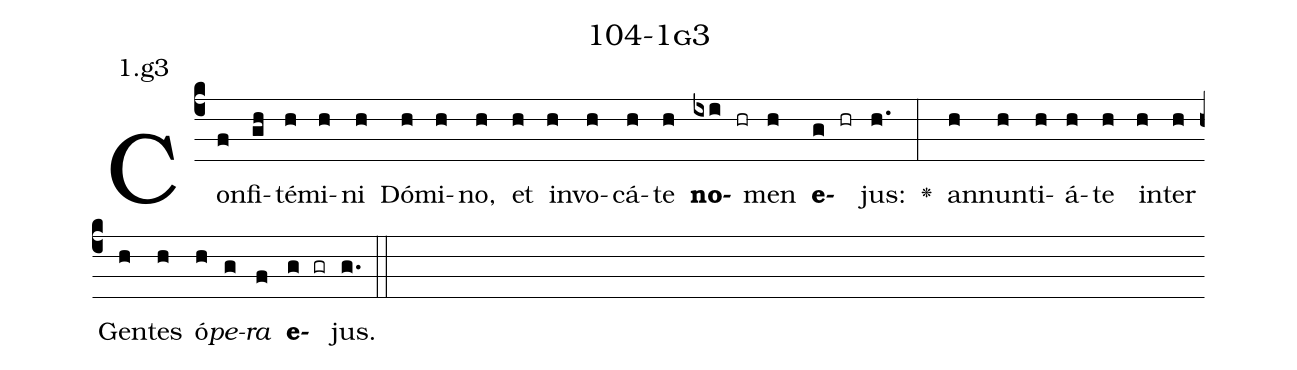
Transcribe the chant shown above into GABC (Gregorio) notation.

name: 104-1g3;
annotation: 1.g3;
%%
(c4)Con(f)fi(gh)té(h)mi(h)ni(h) Dó(h)mi(h)no,(h) et(h) in(h)vo(h)cá(h)te(h) <b>no</b>(ixi hr)men(h) <b>e</b>(g hr)jus:(h.) <v>\greheightstar</v>(:) an(h)nun(h)ti(h)á(h)te(h) in(h)ter(h) Gen(h)tes(h) ó(h)<i>pe</i>(g)<i>ra</i>(f) <b>e</b>(g gr)jus.(g.) (::)


%E(h) u(h) o(g) u(f) a(g) e.(g.) (::)
